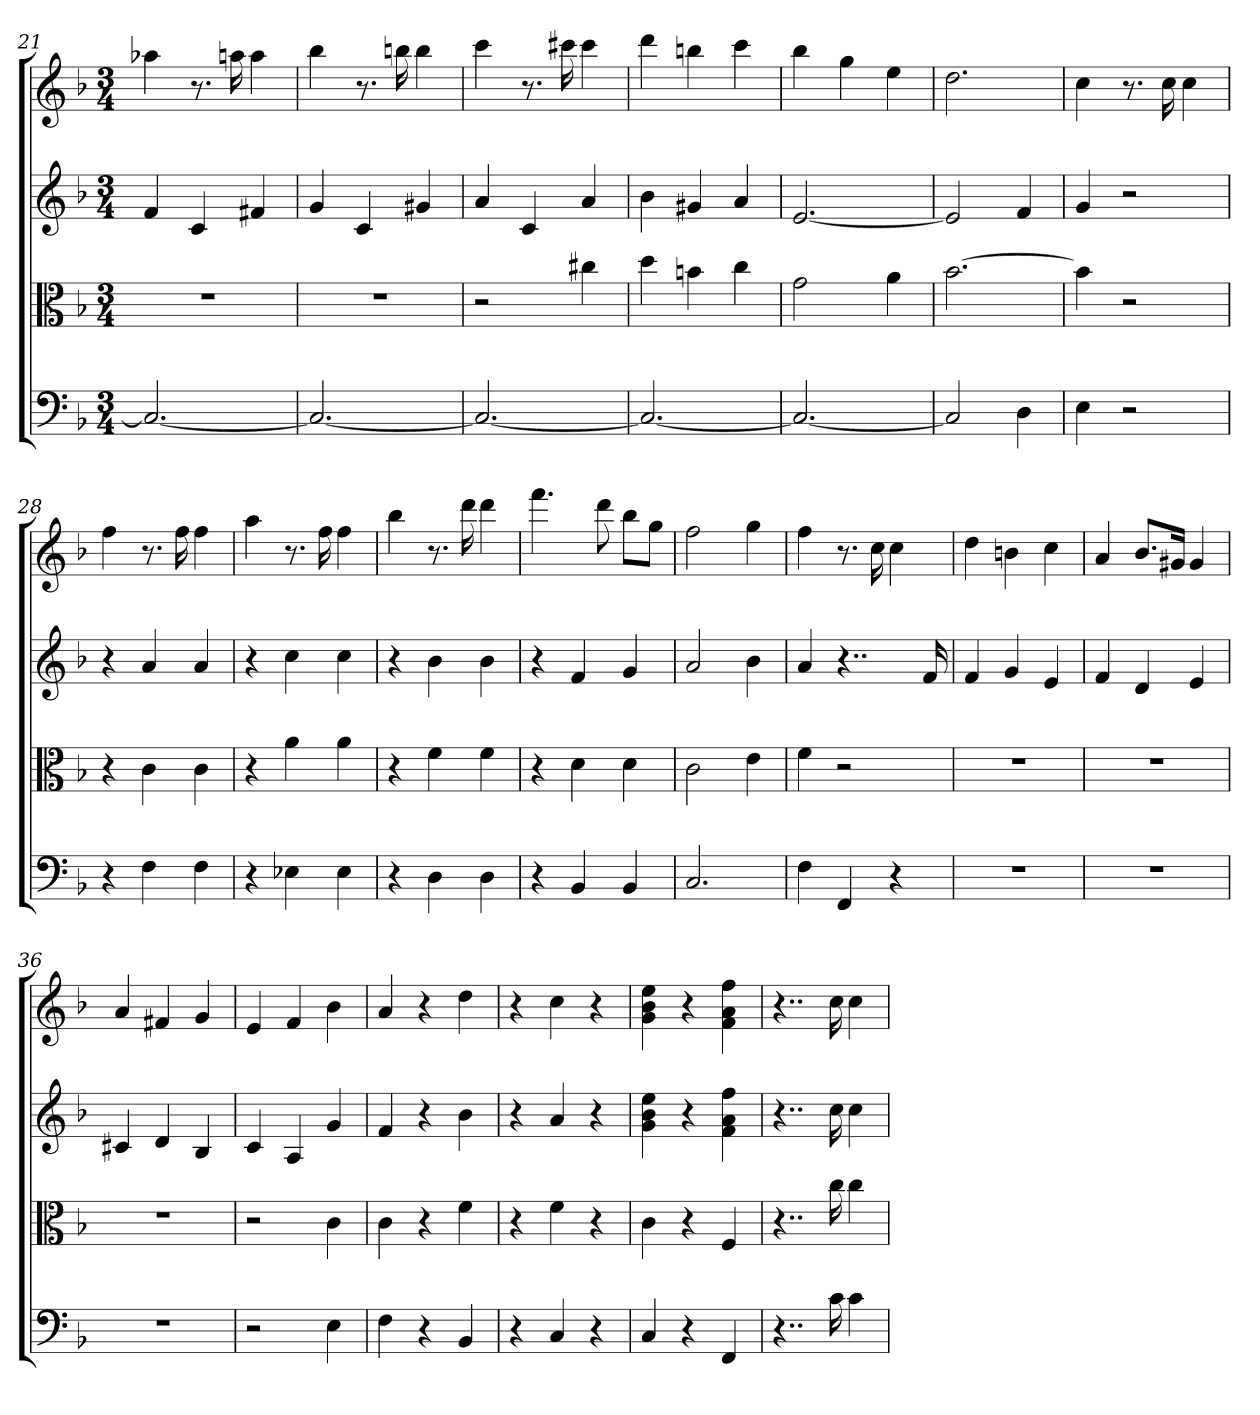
**kern	**kern	**kern	**kern
*part4	*part3	*part2	*part1
*staff4	*staff3	*staff2	*staff1
*clefF4	*clefC3	*	*
*k[b-]	*k[b-]	*k[b-]	*k[b-]
*F:	*F:	*F:	*F:
*M3/4	*M3/4	*M3/4	*M3/4
=21	=21	=21	=21
2.C_	2.r	4f	4aa-X
.	.	4c	8.r
.	.	.	16aan
.	.	4f#X	4aa
=22	=22	=22	=22
2.C_	2.r	4g	4bb-
.	.	4c	8.r
.	.	.	16bbn
.	.	4g#X	4bb
=23	=23	=23	=23
2.C_	2r	4a	4ccc
.	.	4c	8.r
.	.	.	16ccc#X
.	4cc#X	4a	4ccc#
=24	=24	=24	=24
2.C_	4dd	4b-	4ddd
.	4bn	4g#X	4bbn
.	4cc	4a	4ccc
=25	=25	=25	=25
2.C_	2g	[2.e	4bb-
.	.	.	4gg
.	4a	.	4ee
=26	=26	=26	=26
2C]	[2.b-	2e]	2.dd
4D	.	4f	.
=27	=27	=27	=27
4E	4b-]	4g	4cc
2r	2r	2r	8.r
.	.	.	16cc
.	.	.	4cc
=28	=28	=28	=28
4r	4r	4r	4ff
4F	4c	4a	8.r
.	.	.	16ff
4F	4c	4a	4ff
=29	=29	=29	=29
4r	4r	4r	4aa
4E-X	4a	4cc	8.r
.	.	.	16ff
4E-	4a	4cc	4ff
=30	=30	=30	=30
4r	4r	4r	4bb-
4D	4f	4b-	8.r
.	.	.	16ddd
4D	4f	4b-	4ddd
=31	=31	=31	=31
4r	4r	4r	4.fff
4BB-	4d	4f	.
.	.	.	8ddd
4BB-	4d	4g	8bb-L
.	.	.	8ggJ
=32	=32	=32	=32
2.C	2c	2a	2ff
.	4e	4b-	4gg
=33	=33	=33	=33
4F	4f	4a	4ff
4FF	2r	4..r	8.r
.	.	.	16cc
4r	.	.	4cc
.	.	16f	.
=34	=34	=34	=34
2.r	2.r	4f	4dd
.	.	4g	4bn
.	.	4e	4cc
=35	=35	=35	=35
2.r	2.r	4f	4a
.	.	4d	8.b-L
.	.	.	16g#XJk
.	.	4e	4g#
=36	=36	=36	=36
2.r	2.r	4c#X	4a
.	.	4d	4f#X
.	.	4B-	4g
=37	=37	=37	=37
2r	2r	4c	4e
.	.	4A	4f
4E	4c	4g	4b-
=38	=38	=38	=38
4F	4c	4f	4a
4r	4r	4r	4r
4BB-	4f	4b-	4dd
=39	=39	=39	=39
4r	4r	4r	4r
4C	4f	4a	4cc
4r	4r	4r	4r
=40	=40	=40	=40
4C	4c	4g 4b- 4ee	4g 4b- 4ee
4r	4r	4r	4r
4FF	4F	4f 4a 4ff	4f 4a 4ff
=41	=41	=41	=41
4..r	4..r	4..r	4..r
16c	16cc	16cc	16cc
4c	4cc	4cc	4cc
=	=	=	=
*-	*-	*-	*-
